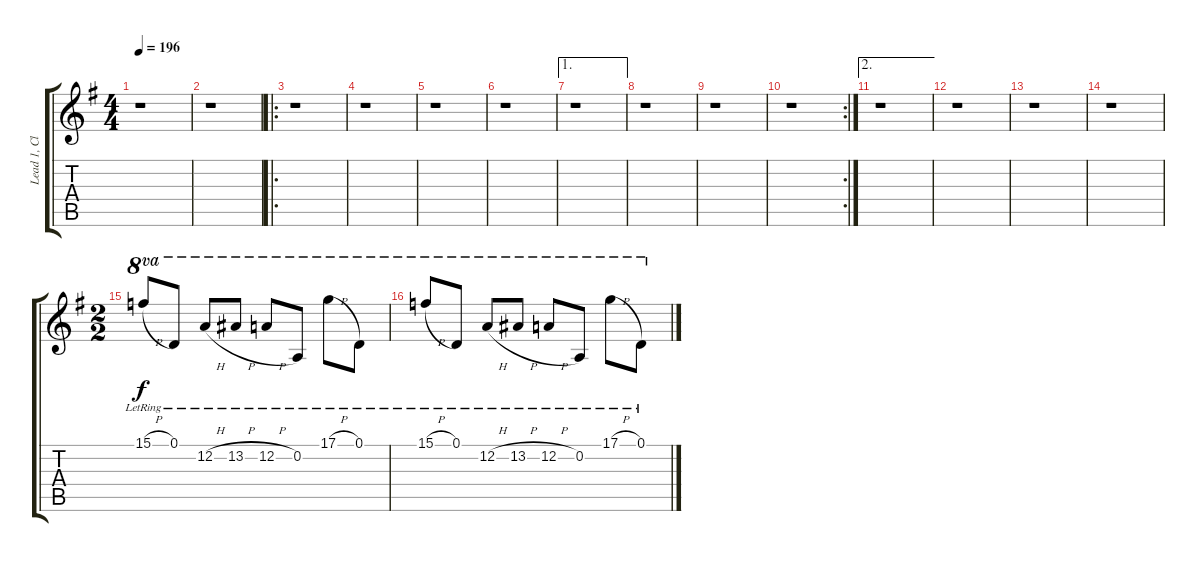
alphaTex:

\track ("Lead 1, Clean" "Lead 1, Cl") {instrument electricguitarjazz}
\staff {score tabs}
\tuning (D4 A3 F3 C3 G2 C2) {hide}
\ts (4 4)
\tempo 196
\clef g2
\ks g
r.1{dy f} |
r.1 |
\ro
r.1 |
r.1 |
r.1 |
r.1 |
\ae 1
r.1 |
r.1 |
r.1 |
\rc 2
r.1 |
\ae 2
r.1 |
r.1 |
r.1 |
r.1 |
\ts (2 2)
15.1{h lr}.8{ot 8va} 0.1{lr}.8{ot 8va} 12.2{h lr}.8{ot 8va} 13.2{h lr}.8{ot 8va} 12.2{h lr}.8{ot 8va} 0.2{lr}.8{ot 8va} 17.1{h lr}.8{ot 8va} 0.1{lr}.8{ot 8va} |
15.1{h lr}.8{ot 8va} 0.1{lr}.8{ot 8va} 12.2{h lr}.8{ot 8va} 13.2{h lr}.8{ot 8va} 12.2{h lr}.8{ot 8va} 0.2{lr}.8{ot 8va} 17.1{h lr}.8{ot 8va} 0.1{lr}.8{ot 8va}
